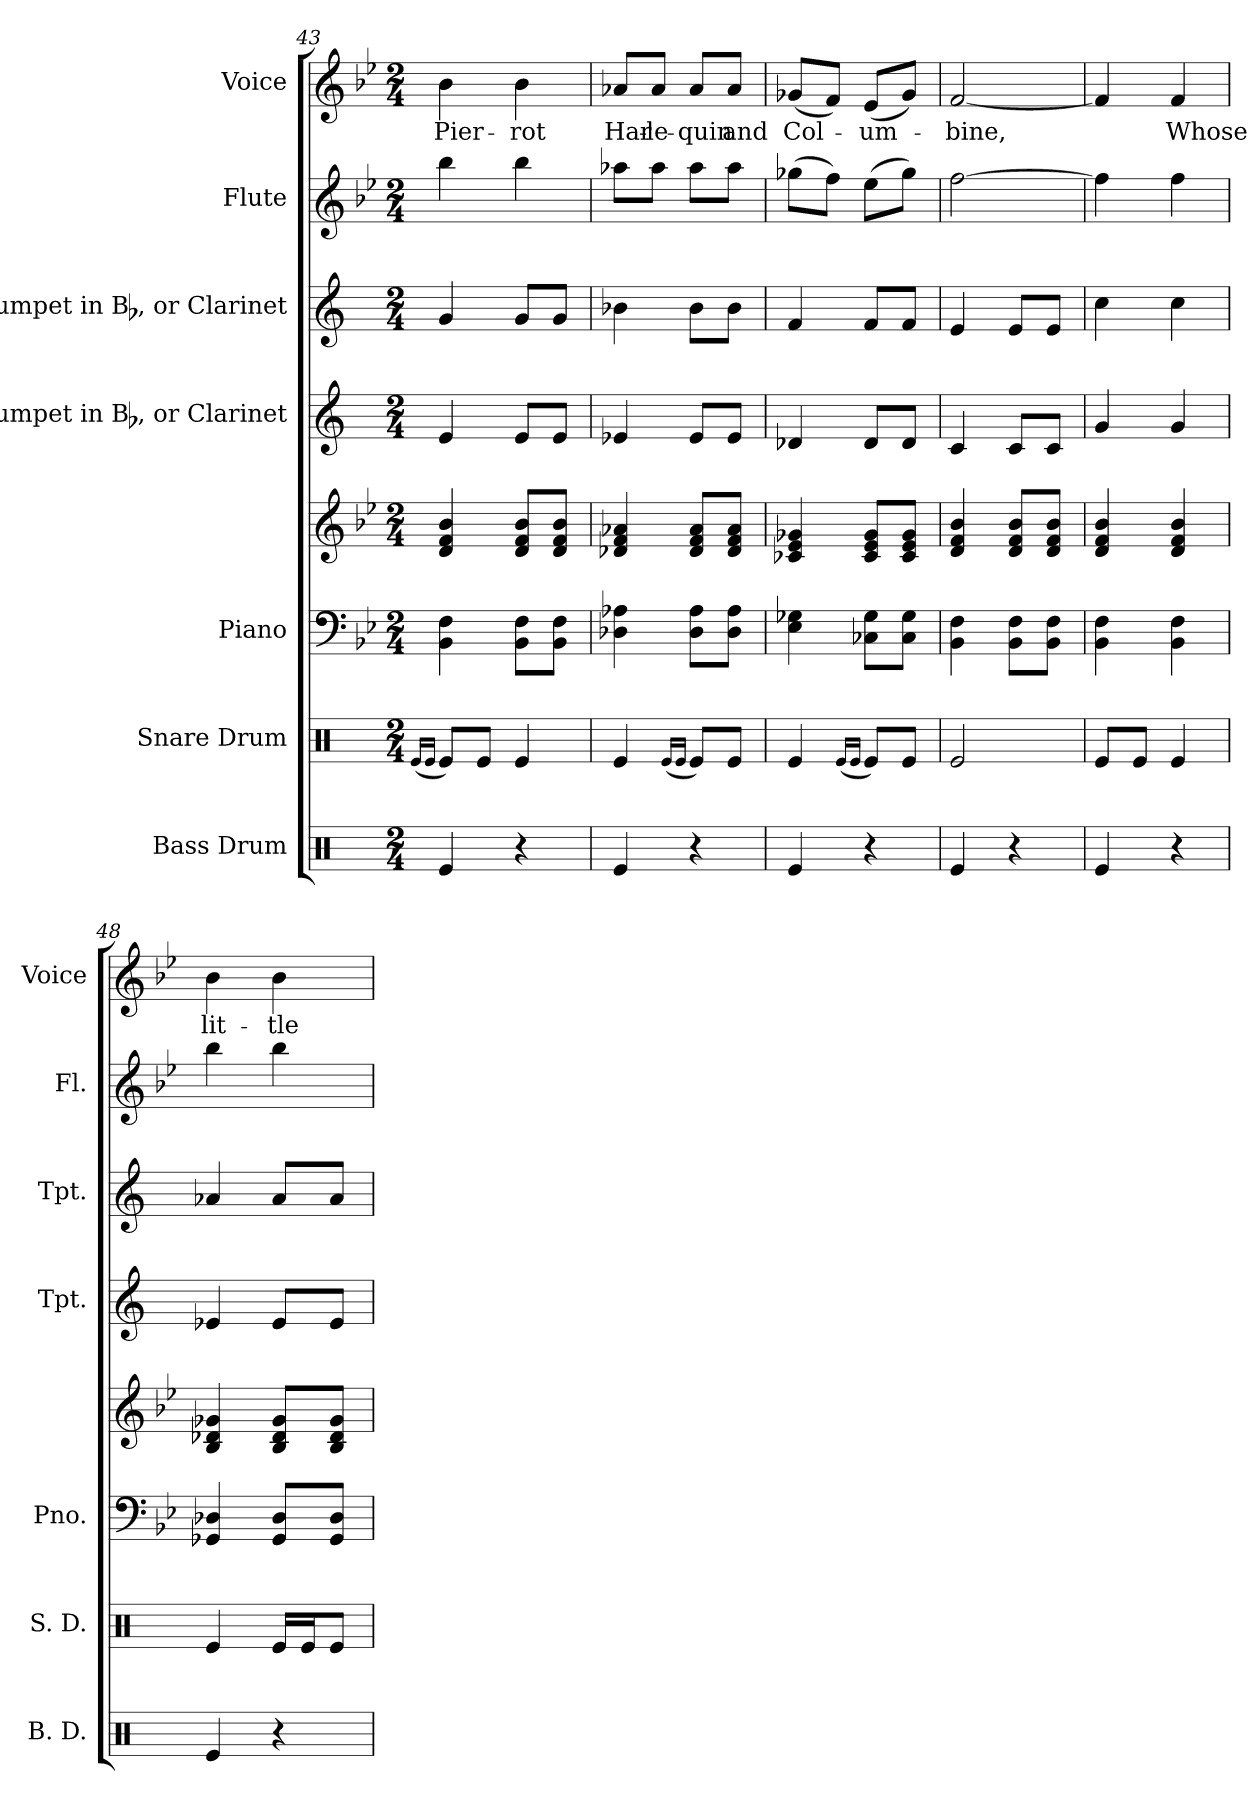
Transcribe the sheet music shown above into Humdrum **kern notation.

**kern	**kern	**kern	**kern	**kern	**kern	**kern	**kern	**text
*part7	*part6	*part5	*part5	*part4	*part3	*part2	*part1	*part1
*staff8	*staff7	*staff6	*staff5	*staff4	*staff3	*staff2	*staff1	*staff1
*I"Bass Drum	*I"Snare Drum	*I"Piano	*	*I"Trumpet in Bb, or Clarinet	*I"Trumpet in Bb, or Clarinet	*I"Flute	*I"Voice	*
*I'B. D.	*I'S. D.	*I'Pno.	*	*I'Tpt.	*I'Tpt.	*I'Fl.	*I'Voice	*
!!LO:PB:g=z
*clefX	*clefX	*clefF4	*clefG2	*clefG2	*clefG2	*clefG2	*clefG2	*
*	*	*	*	*ITrd1c2	*ITrd1c2	*	*	*
*k[]	*k[]	*k[b-e-]	*k[b-e-]	*k[b-e-]	*k[b-e-]	*k[b-e-]	*k[b-e-]	*
*C:	*C:	*B-:	*B-:	*B-:	*B-:	*B-:	*B-:	*
*M2/4	*M2/4	*M2/4	*M2/4	*M2/4	*M2/4	*M2/4	*M2/4	*
=43	=43	=43	=43	=43	=43	=43	=43	=43
.	(16qRei/LL	.	.	.	.	.	.	.
.	16qRei/JJ	.	.	.	.	.	.	.
!	!	!	!	!	!	!	!	!LO:LY:b:color=#000000
4Rei/	8Rei/L)	4BB-i\ 4Fi	4di/ 4fi 4b-i	4di/	4fi/	4bb-i\	4b-i\	Pier-
.	8Rei/J	.	.	.	.	.	.	.
!	!	!	!	!	!	!	!	!LO:LY:b:color=#000000
4r	4Rei/	8BB-i\ 8FiL	8di/ 8fi 8b-iL	8di/L	8fi/L	4bb-i\	4b-i\	-rot
.	.	8BB-i\ 8FiJ	8di/ 8fi 8b-iJ	8di/J	8fi/J	.	.	.
=44	=44	=44	=44	=44	=44	=44	=44	=44
!	!	!	!	!	!	!	!	!LO:LY:b:color=#000000
4Rei/	4Rei/	4D-Xi\ 4A-Xi	4d-Xi/ 4fi 4a-Xi	4d-Xi/	4a-Xi\	8aa-Xi\L	8a-Xi/L	Har-
!	!	!	!	!	!	!	!	!LO:LY:b:color=#000000
.	.	.	.	.	.	8aa-i\J	8a-i/J	-le-
.	(16qRei/LL	.	.	.	.	.	.	.
.	16qRei/JJ	.	.	.	.	.	.	.
!	!	!	!	!	!	!	!	!LO:LY:b:color=#000000
4r	8Rei/L)	8D-i\ 8A-iL	8d-i/ 8fi 8a-iL	8d-i/L	8a-i\L	8aa-i\L	8a-i/L	-quin
!	!	!	!	!	!	!	!	!LO:LY:b:color=#000000
.	8Rei/J	8D-i\ 8A-iJ	8d-i/ 8fi 8a-iJ	8d-i/J	8a-i\J	8aa-i\J	8a-i/J	and
=45	=45	=45	=45	=45	=45	=45	=45	=45
!	!	!	!	!	!	!	!	!LO:LY:b:color=#000000
4Rei/	4Rei/	4E-i\ 4G-Xi	4c-Xi/ 4e-i 4g-Xi	4c-Xi/	4e-i/	(8gg-Xi\L	(8g-Xi/L	Col-
.	.	.	.	.	.	8ffi\J)	8fi/J)	.
.	(16qRei/LL	.	.	.	.	.	.	.
.	16qRei/JJ	.	.	.	.	.	.	.
!	!	!	!	!	!	!	!	!LO:LY:b:color=#000000
4r	8Rei/L)	8C-Xi\ 8G-iL	8c-i/ 8e-i 8g-iL	8c-i/L	8e-i/L	(8ee-i\L	(8e-i/L	-um-
.	8Rei/J	8C-i\ 8G-iJ	8c-i/ 8e-i 8g-iJ	8c-i/J	8e-i/J	8gg-i\J)	8g-i/J)	.
=46	=46	=46	=46	=46	=46	=46	=46	=46
!	!	!	!	!	!	!	!	!LO:LY:b:color=#000000
4Rei/	2Rei/	4BB-i\ 4Fi	4di/ 4fi 4b-i	4B-i/	4di/	[2ffi\	[2fi/	-bine,
4r	.	8BB-i\ 8FiL	8di/ 8fi 8b-iL	8B-i/L	8di/L	.	.	.
.	.	8BB-i\ 8FiJ	8di/ 8fi 8b-iJ	8B-i/J	8di/J	.	.	.
=47	=47	=47	=47	=47	=47	=47	=47	=47
4Rei/	8Rei/L	4BB-i\ 4Fi	4di/ 4fi 4b-i	4fi/	4b-i\	4ffi\]	4fi/]	.
.	8Rei/J	.	.	.	.	.	.	.
!	!	!	!	!	!	!	!	!LO:LY:b:color=#000000
4r	4Rei/	4BB-i\ 4Fi	4di/ 4fi 4b-i	4fi/	4b-i\	4ffi\	4fi/	Whose
=48	=48	=48	=48	=48	=48	=48	=48	=48
!	!	!	!	!	!	!	!	!LO:LY:b:color=#000000
4Rei/	4Rei/	4GG-Xi/ 4D-Xi	4B-i/ 4d-Xi 4g-Xi	4d-Xi/	4g-Xi/	4bb-i\	4b-i\	lit-
!	!	!	!	!	!	!	!	!LO:LY:b:color=#000000
4r	16Rei/LL	8GG-i/ 8D-iL	8B-i/ 8d-i 8g-iL	8d-i/L	8g-i/L	4bb-i\	4b-i\	-tle
.	16Rei/J	.	.	.	.	.	.	.
.	8Rei/J	8GG-i/ 8D-iJ	8B-i/ 8d-i 8g-iJ	8d-i/J	8g-i/J	.	.	.
=	=	=	=	=	=	=	=	=
*-	*-	*-	*-	*-	*-	*-	*-	*-
